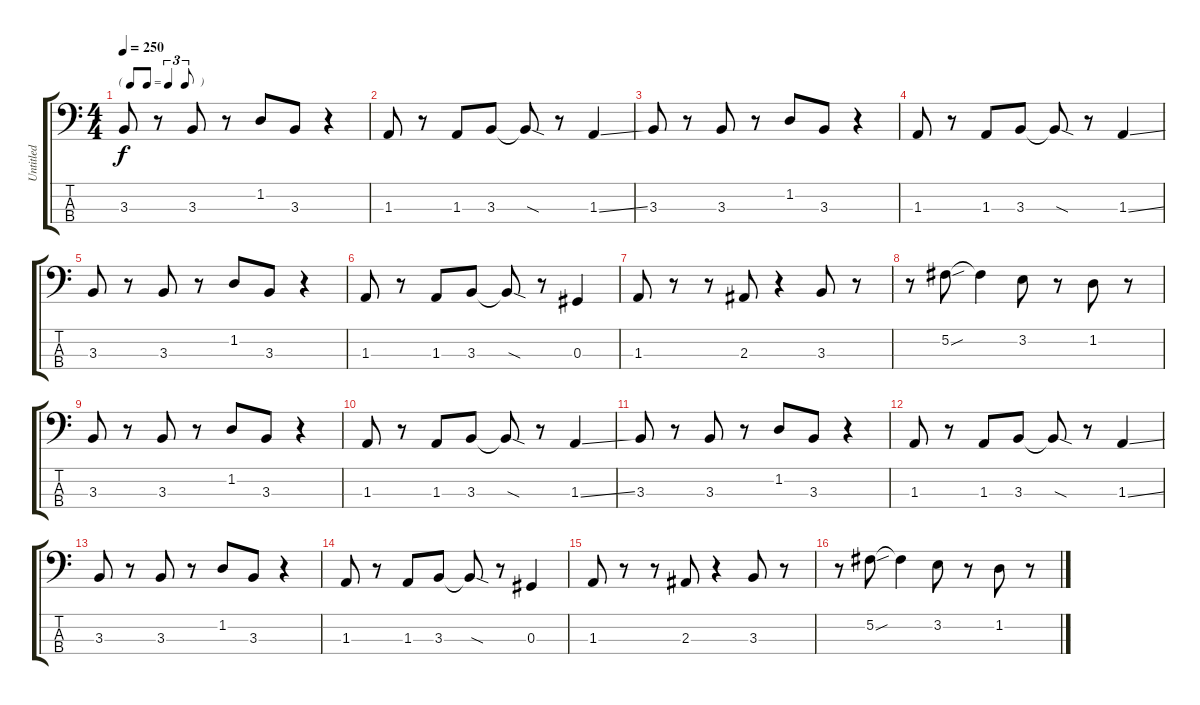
\track ("Untitled" "Untitled") {instrument electricbassfinger}
\staff {score tabs}
\tuning (Gb2 Db2 Ab1 Eb1) {hide}
\ts (4 4)
\tf triplet8th
\tempo 250
\clef f4
\ks c
3.3.8{dy f} r.8 3.3.8 r.8 1.2.8 3.3.8 r.4 |
1.3.8 r.8 1.3.8 3.3.8 3.3{sod t}.8 r.8 1.3{ss}.4 |
3.3.8 r.8 3.3.8 r.8 1.2.8 3.3.8 r.4 |
1.3.8 r.8 1.3.8 3.3.8 3.3{sod t}.8 r.8 1.3{ss}.4 |
3.3.8 r.8 3.3.8 r.8 1.2.8 3.3.8 r.4 |
1.3.8 r.8 1.3.8 3.3.8 3.3{sod t}.8 r.8 0.3.4 |
1.3.8 r.8 r.8 2.3.8 r.4 3.3.8 r.8 |
r.8 5.2{sou}.8 5.2{t}.4 3.2.8 r.8 1.2.8 r.8 |
3.3.8 r.8 3.3.8 r.8 1.2.8 3.3.8 r.4 |
1.3.8 r.8 1.3.8 3.3.8 3.3{sod t}.8 r.8 1.3{ss}.4 |
3.3.8 r.8 3.3.8 r.8 1.2.8 3.3.8 r.4 |
1.3.8 r.8 1.3.8 3.3.8 3.3{sod t}.8 r.8 1.3{ss}.4 |
3.3.8 r.8 3.3.8 r.8 1.2.8 3.3.8 r.4 |
1.3.8 r.8 1.3.8 3.3.8 3.3{sod t}.8 r.8 0.3.4 |
1.3.8 r.8 r.8 2.3.8 r.4 3.3.8 r.8 |
r.8 5.2{sou}.8 5.2{t}.4 3.2.8 r.8 1.2.8 r.8
